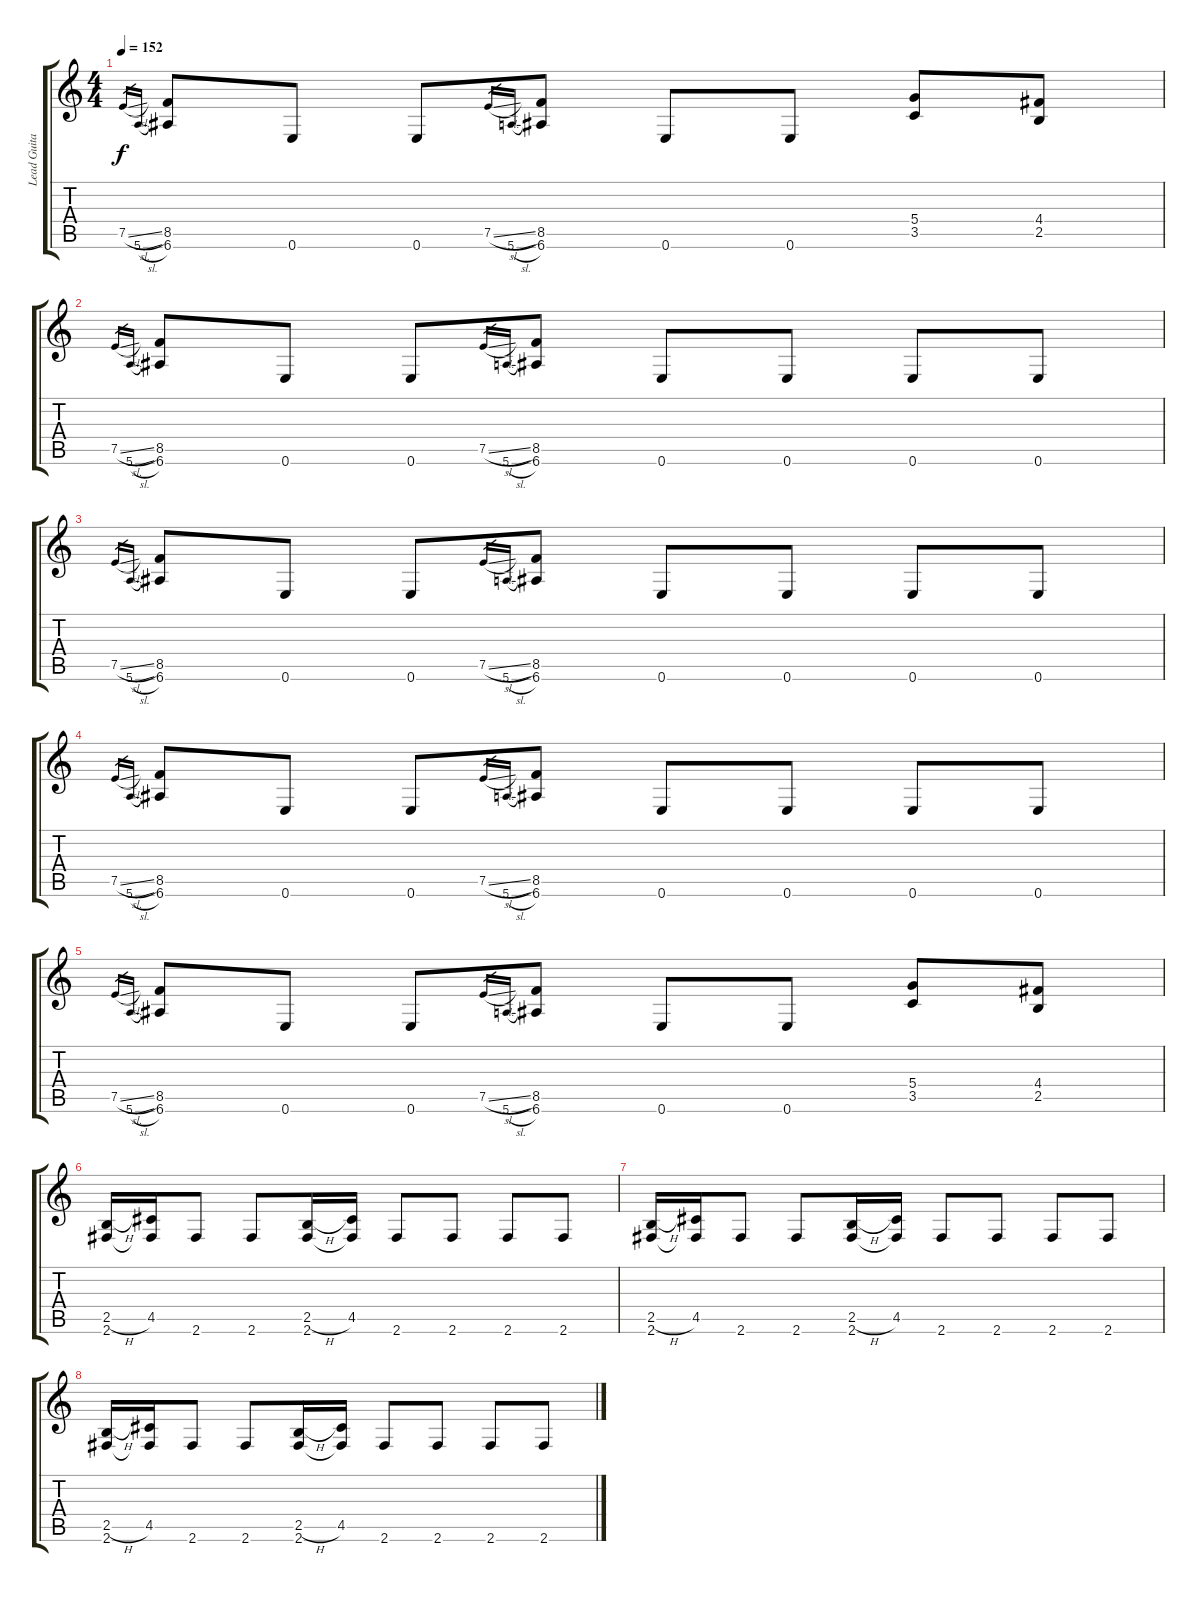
\track ("Lead Guitar" "Lead Guita") {instrument distortionguitar}
\staff {score tabs}
\tuning (E4 B3 G3 D3 A2 E2) {hide}
\ts (4 4)
\tempo 152
\clef g2
\ks c
7.5{sl}.16{gr dy f} 5.6{sl}.16{gr} (8.5 6.6).8 0.6.8 0.6.8 7.5{sl}.16{gr} 5.6{sl}.16{gr} (8.5 6.6).8 0.6.8 0.6.8 (5.4 3.5).8 (4.4 2.5).8 |
7.5{sl}.16{gr} 5.6{sl}.16{gr} (8.5 6.6).8 0.6.8 0.6.8 7.5{sl}.16{gr} 5.6{sl}.16{gr} (8.5 6.6).8 0.6.8 0.6.8 0.6.8 0.6.8 |
7.5{sl}.16{gr} 5.6{sl}.16{gr} (8.5 6.6).8 0.6.8 0.6.8 7.5{sl}.16{gr} 5.6{sl}.16{gr} (8.5 6.6).8 0.6.8 0.6.8 0.6.8 0.6.8 |
7.5{sl}.16{gr} 5.6{sl}.16{gr} (8.5 6.6).8 0.6.8 0.6.8 7.5{sl}.16{gr} 5.6{sl}.16{gr} (8.5 6.6).8 0.6.8 0.6.8 0.6.8 0.6.8 |
7.5{sl}.16{gr} 5.6{sl}.16{gr} (8.5 6.6).8 0.6.8 0.6.8 7.5{sl}.16{gr} 5.6{sl}.16{gr} (8.5 6.6).8 0.6.8 0.6.8 (5.4 3.5).8 (4.4 2.5).8 |
(2.5{h} 2.6).16 (4.5 2.6{t}).16 2.6.8 2.6.8 (2.5{h} 2.6).16 (4.5 2.6{t}).16 2.6.8 2.6.8 2.6.8 2.6.8 |
(2.5{h} 2.6).16 (4.5 2.6{t}).16 2.6.8 2.6.8 (2.5{h} 2.6).16 (4.5 2.6{t}).16 2.6.8 2.6.8 2.6.8 2.6.8 |
(2.5{h} 2.6).16 (4.5 2.6{t}).16 2.6.8 2.6.8 (2.5{h} 2.6).16 (4.5 2.6{t}).16 2.6.8 2.6.8 2.6.8 2.6.8
